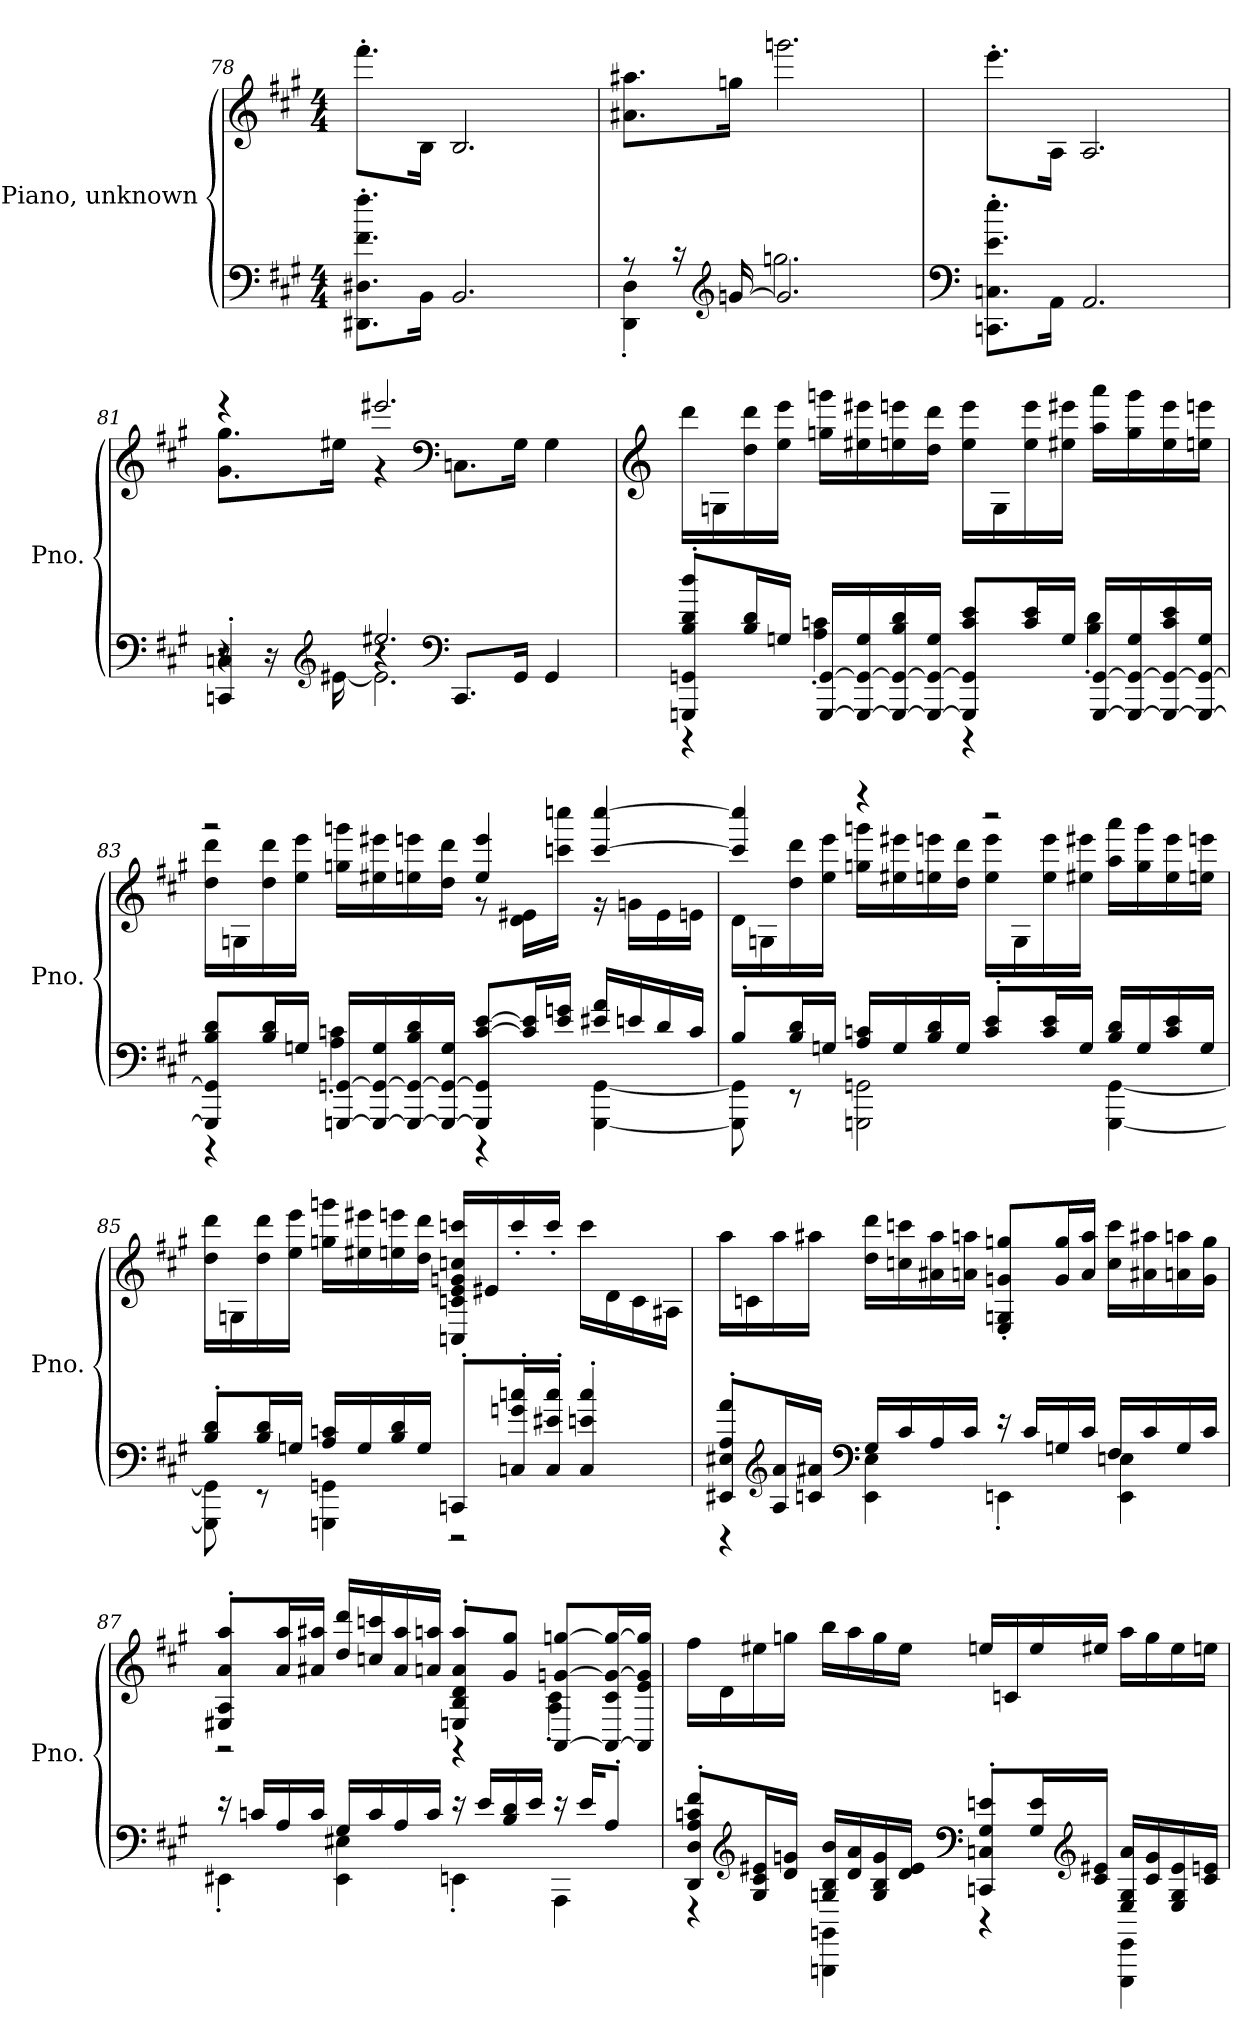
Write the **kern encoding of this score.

**kern	**kern
*part1	*part1
*staff2	*staff1
*I"Piano, unknown	*
*I'Pno.	*
*clefF4	*clefG2
*k[f#c#g#]	*k[f#c#g#]
*M4/4	*M4/4
=78	=78
8.DD#X\' 8.D#X\' 8.f#\' 8.ff#\'L	8.fff#'\L
16BB\Jk	16B\Jk
2.BB/	2.B/
=79	=79
*^	*
8r	4DD\' 4D\'	8.a#X\ 8.aa#X\L
16r	.	.
*clefG2	*	*
[16gn/	.	16ggn\Jk
2.g/]	2.ggn\	2.gggn\
*v	*v	*
=80	=80
*clefF4	*
8.CCn\' 8.Cn\' 8.e\' 8.ee\'L	8.eee'\L
16AA\Jk	16A\Jk
2.AA/	2.A/
!!LO:LB:g=z
=81	=81
*^	*^
*	*^	*	*
4r	8r	4CCn/' 4Cn/'	4r	8.g#\ 8.gg#\L
.	16r	.	.	.
*clefG2	*	*	*	*
.	[16e#X\	.	.	16ee#X\Jk
2.ee#X/	2.e#\]	4r	2.eee#X/	4r
*clefF4	*	*	*clefF4	*
.	.	8.CC/L	.	8.Cn\L
.	.	16GG#/Jk	.	16G#\Jk
.	.	4GG#/	.	4G#\
*v	*v	*v	*	*
*	*v	*v
=82	=82
*	*clefG2
*^	*
8GGGn/' 8GGn/' 8B/' 8d/' 8dd/'L	4r	16ddd\LL
.	.	16Gn\
16B/ 16d/L	.	16dd\ 16ddd\
16Gn/JJ	.	16ee\ 16eee\JJ
[16GGG/ [16GG/LL	4A\' 4cn\'	16ggn\ 16gggn\LL
16GGG/_ 16GG/_ 16G/	.	16ee#X\ 16eee#X\
16GGG/_ 16GG/_ 16B/ 16d/	.	16een\ 16eeen\
16GGG/_ 16GG/_ 16G/JJ	.	16dd\ 16ddd\JJ
8GGG/] 8GG/] 8c/ 8e/L	4r	16ee\ 16eee\LL
.	.	16G\
16c/ 16e/L	.	16ee\ 16eee\
16G/JJ	.	16ee#X\ 16eee#X\JJ
[16GGG/ [16GG/LL	4B\' 4d\'	16aa\ 16aaa\LL
16GGG/_ 16GG/_ 16G/	.	16gg\ 16ggg\
16GGG/_ 16GG/_ 16c/ 16e/	.	16ee#\ 16eee#\
16GGG/_ 16GG/_ 16G/JJ	.	16een\ 16eeen\JJ
!!LO:LB:g=z
=83	=83	=83
*	*	*^
8GGG/] 8GG/] 8B/ 8d/L	4r	2r	16dd\ 16ddd\LL
.	.	.	16Gn\
16B/ 16d/L	.	.	16dd\ 16ddd\
16Gn/JJ	.	.	16ee\ 16eee\JJ
[16GGGn/ [16GGn/LL	4A\' 4cn\'	.	16ggn\ 16gggn\LL
16GGG/_ 16GG/_ 16G/	.	.	16ee#X\ 16eee#X\
16GGG/_ 16GG/_ 16B/ 16d/	.	.	16een\ 16eeen\
16GGG/_ 16GG/_ 16G/JJ	.	.	16dd\ 16ddd\JJ
8GGG/] 8GG/] [8c/ [8e/L	4r	4ee/ 4eee/	8r
16c/] 16e/]L	.	.	16d\ 16e#X\LL
16e/ 16gn/JJ	.	.	16cccn\ 16ccccn\JJ
16e#X/ 16a/LL	[4GGG\ [4GG\	[4ccc/ [4cccc/	16r
16en/	.	.	16gn\LL
16d/	.	.	16e#\
16c/JJ	.	.	16en\JJ
!!LO:LB:g=z	!!
=84	=84	=84	=84
8B'/L	8GGG\] 8GG\]	4ccc/] 4cccc/]	16d\LL
.	.	.	16Gn\
16B/ 16d/L	8r	.	16dd\ 16ddd\
16Gn/JJ	.	.	16ee\ 16eee\JJ
16A/ 16cn/LL	2GGGn\ 2GGn\	4r	16ggn\ 16gggn\LL
16G/	.	.	16ee#X\ 16eee#X\
16B/ 16d/	.	.	16een\ 16eeen\
16G/JJ	.	.	16dd\ 16ddd\JJ
8c/' 8e/'L	.	2r	16ee\ 16eee\LL
.	.	.	16G\
16c/ 16e/L	.	.	16ee\ 16eee\
16G/JJ	.	.	16ee#X\ 16eee#X\JJ
16B/ 16d/LL	[4GGG\ [4GG\	.	16aa\ 16aaa\LL
16G/	.	.	16gg\ 16ggg\
16c/ 16e/	.	.	16ee#\ 16eee#\
16G/JJ	.	.	16een\ 16eeen\JJ
*	*	*v	*v
!!LO:PB:g=z
=85	=85	=85
8B/' 8d/'L	8GGG\] 8GG\]	16dd\ 16ddd\LL
.	.	16Gn\
16B/ 16d/L	8r	16dd\ 16ddd\
16Gn/JJ	.	16ee\ 16eee\JJ
16A/ 16cn/LL	4GGGn\ 4GGn\	16ggn\ 16gggn\LL
16G/	.	16ee#X\ 16eee#X\
16B/ 16d/	.	16een\ 16eeen\
16G/JJ	.	16dd\ 16ddd\JJ
8CCn'/L	2r	16Cn/ 16cn/ 16e/ 16gn/ 16ccn/ 16cccn/LL
.	.	16e#X/
16Cn/' 16gn/' 16ccn/'L	.	16ccc'/
16C/' 16e#X/' 16cc/'JJ	.	16ccc'/JJ
4C/' 4en/' 4cc/'	.	16ccc\LL
.	.	16d\
.	.	16c\
.	.	16A#X\JJ
!!LO:LB:g=z
=86	=86	=86
8EE#X/' 8E#X/' 8A/' 8a/'L	4r	16aa\LL
.	.	16cn\
*clefG2	*	*
16A/ 16a/L	.	16aa\
16cn/ 16a#X/JJ	.	16aa#X\JJ
*clefF4	*	*
16G#/LL	4EE#\ 4E#\	16dd\ 16ddd\LL
16c/	.	16ccn\ 16cccn\
16A/	.	16a#X\ 16aa#\
16c/JJ	.	16an\ 16aan\JJ
16r	4EEn'\	8E/' 8Gn/' 8gn/' 8ggn/'L
16c/LL	.	.
16Gn/	.	16g/ 16gg/L
16c/JJ	.	16a/ 16aa/JJ
16F#/LL	4EE\ 4En\	16cc\ 16ccc\LL
16c/	.	16a#X\ 16aa#X\
16G/	.	16an\ 16aan\
16c/JJ	.	16g\ 16gg\JJ
!!LO:LB:g=z
=87	=87	=87
*	*	*^
16r	4EE#X'\	8E#X/' 8A/' 8a/' 8aa/'L	2r
16cn/LL	.	.	.
16A/	.	16a/ 16aa/L	.
16c/JJ	.	16a#X/ 16aa#X/JJ	.
16G#/LL	4EE#\ 4E#X\	16dd/ 16ddd/LL	.
16c/	.	16ccn/ 16cccn/	.
16A/	.	16a#/ 16aa#/	.
16c/JJ	.	16an/ 16aan/JJ	.
16r	4EEn'\	8En/' 8B/' 8d/' 8a/' 8aa/'L	4r
16e/LL	.	.	.
16B/ 16d/	.	8g#/ 8gg#/J	.
16e/JJ	.	.	.
16r	4AAA\	[8AA/ [8gn/ [8ggn/L	4A\' 4c#\'
16e/KL	.	.	.
8A'/J	.	16AA/_ 16c#/ 16g/_ 16gg/_L	.
.	.	16AA/] 16e/ 16g/] 16gg/]JJ	.
*	*	*v	*v
!!LO:LB:g=z
=88	=88	=88
8DD/' 8D/' 8A/' 8cn/' 8f#/'L	4r	16ff#\LL
.	.	16d\
*clefG2	*	*
16G#/ 16c/ 16e#X/L	.	16ee#X\
16d/ 16gn/JJ	.	16ggn\JJ
16Gn/ 16B/ 16b/LL	4GGGn\ 4GGn\	16bb\LL
16d/ 16a/	.	16aa\
16G/ 16B/ 16g/	.	16gg\
16d/ 16e#/JJ	.	16ee#\JJ
*clefF4	*	*
8CCn/' 8Cn/' 8G/' 8en/'L	4r	16een/LL
.	.	16cn/
16G/ 16e/L	.	16ee/
*clefG2	*	*
16c/ 16e#X/JJ	.	16ee#X/JJ
16E/ 16G/ 16a/LL	4EEE\ 4EE\	16aa\LL
16c/ 16g/	.	16gg\
16E/ 16G/ 16e#/	.	16ee#\
16c/ 16en/JJ	.	16een\JJ
*v	*v	*
=	=
*-	*-
